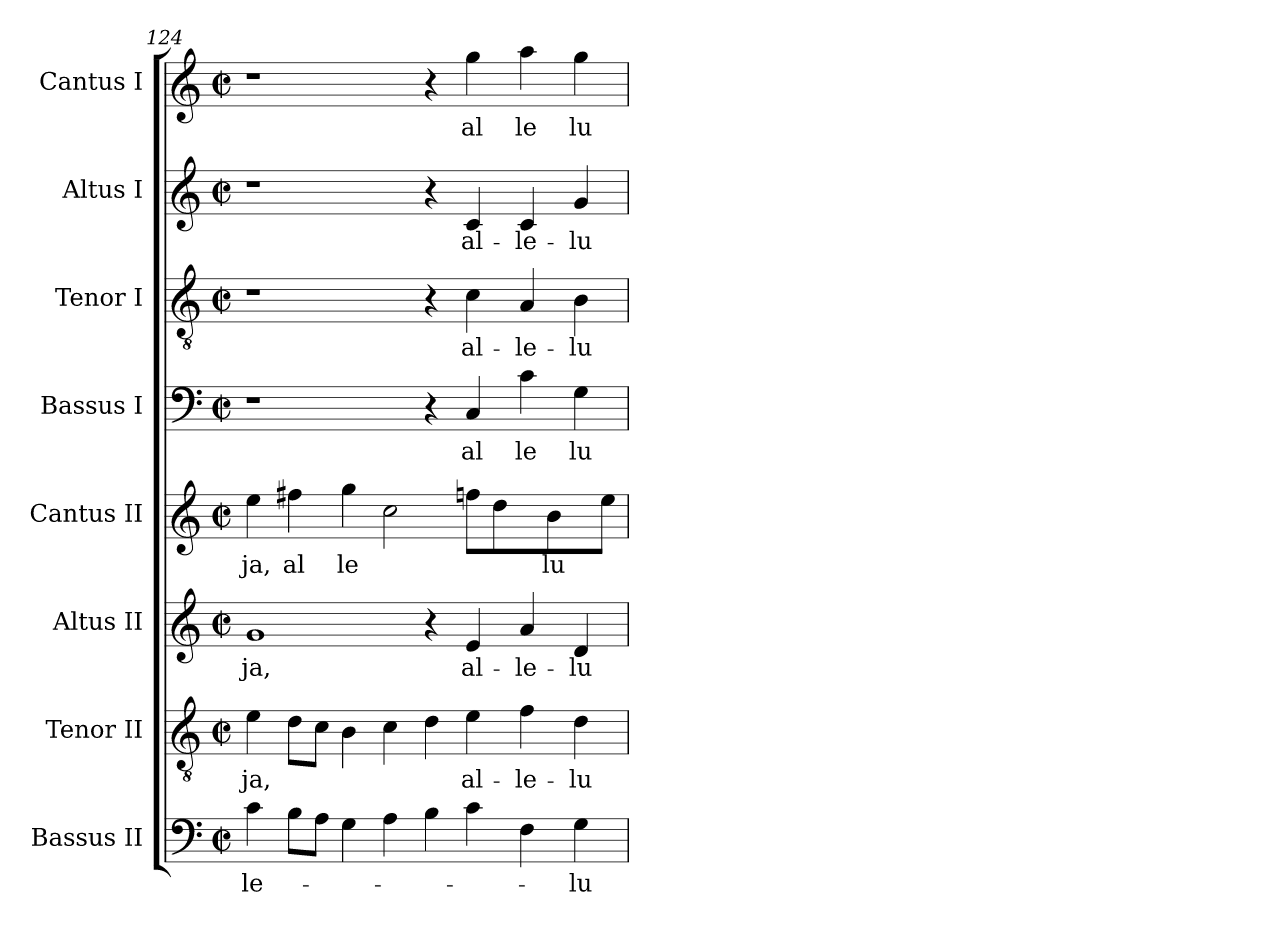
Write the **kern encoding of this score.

**kern	**text	**kern	**text	**kern	**text	**kern	**text	**kern	**text	**kern	**text	**kern	**text	**kern	**text
*part8	*part8	*part7	*part7	*part6	*part6	*part5	*part5	*part4	*part4	*part3	*part3	*part2	*part2	*part1	*part1
*staff8	*staff8	*staff7	*staff7	*staff6	*staff6	*staff5	*staff5	*staff4	*staff4	*staff3	*staff3	*staff2	*staff2	*staff1	*staff1
*I"Bassus II	*	*I"Tenor II	*	*I"Altus II	*	*I"Cantus II	*	*I"Bassus I	*	*I"Tenor I	*	*I"Altus I	*	*I"Cantus I	*
!!LO:LB:g=z
*clefF4	*	*clefGv2	*	*clefG2	*	*clefG2	*	*clefF4	*	*clefGv2	*	*clefG2	*	*clefG2	*
*M2/2	*	*M2/2	*	*M2/2	*	*M2/2	*	*M2/2	*	*M2/2	*	*M2/2	*	*M2/2	*
*met(c|)	*	*met(c|)	*	*met(c|)	*	*met(c|)	*	*met(c|)	*	*met(c|)	*	*met(c|)	*	*met(c|)	*
=124	=124	=124	=124	=124	=124	=124	=124	=124	=124	=124	=124	=124	=124	=124	=124
!	!LO:LY:b:cj	!	!LO:LY:b:cj	!	!LO:LY:b:cj	!	!LO:LY:b:cj	!	!	!	!	!	!	!	!
4c\	-le-	4e\	-ja,	1g	ja,	4ee\	ja,	1r	.	1r	.	1r	.	1r	.
!	!	!	!	!	!	!	!LO:LY:b:cj	!	!	!	!	!	!	!	!
8B\L	.	8d\L	.	.	.	4ff#X\	al	.	.	.	.	.	.	.	.
8A\J	.	8c\J	.	.	.	.	.	.	.	.	.	.	.	.	.
!	!	!	!	!	!	!	!LO:LY:b:cj	!	!	!	!	!	!	!	!
4G\	.	4B\	.	.	.	4gg\	le	.	.	.	.	.	.	.	.
4A\	.	4c\	.	.	.	2cc\	.	.	.	.	.	.	.	.	.
4B\	.	4d\	.	4r	.	.	.	4r	.	4r	.	4r	.	4r	.
!	!	!	!LO:LY:b:cj	!	!LO:LY:b:cj	!	!	!	!LO:LY:b:cj	!	!LO:LY:b:cj	!	!LO:LY:b:cj	!	!LO:LY:b:cj
4c\	.	4e\	al-	4e/	al-	8ffn\L	.	4C/	al	4c\	al-	4c/	al-	4gg\	al
.	.	.	.	.	.	4dd\	.	.	.	.	.	.	.	.	.
!	!	!	!LO:LY:b:cj	!	!LO:LY:b:cj	!	!	!	!LO:LY:b:cj	!	!LO:LY:b:cj	!	!LO:LY:b:cj	!	!LO:LY:b:cj
4F\	.	4f\	-le-	4a/	-le-	.	.	4c\	le	4A/	-le-	4c/	-le-	4aa\	le
!	!	!	!	!	!	!	!LO:LY:b:cj	!	!	!	!	!	!	!	!
.	.	.	.	.	.	4b\	lu	.	.	.	.	.	.	.	.
!	!LO:LY:b:cj	!	!LO:LY:b:cj	!	!LO:LY:b:cj	!	!	!	!LO:LY:b:cj	!	!LO:LY:b:cj	!	!LO:LY:b:cj	!	!LO:LY:b:cj
4G\	-lu-	4d\	-lu-	4d/	-lu-	.	.	4G\	lu	4B\	-lu-	4g/	-lu-	4gg\	lu
.	.	.	.	.	.	8ee\J	.	.	.	.	.	.	.	.	.
=	=	=	=	=	=	=	=	=	=	=	=	=	=	=	=
*-	*-	*-	*-	*-	*-	*-	*-	*-	*-	*-	*-	*-	*-	*-	*-
